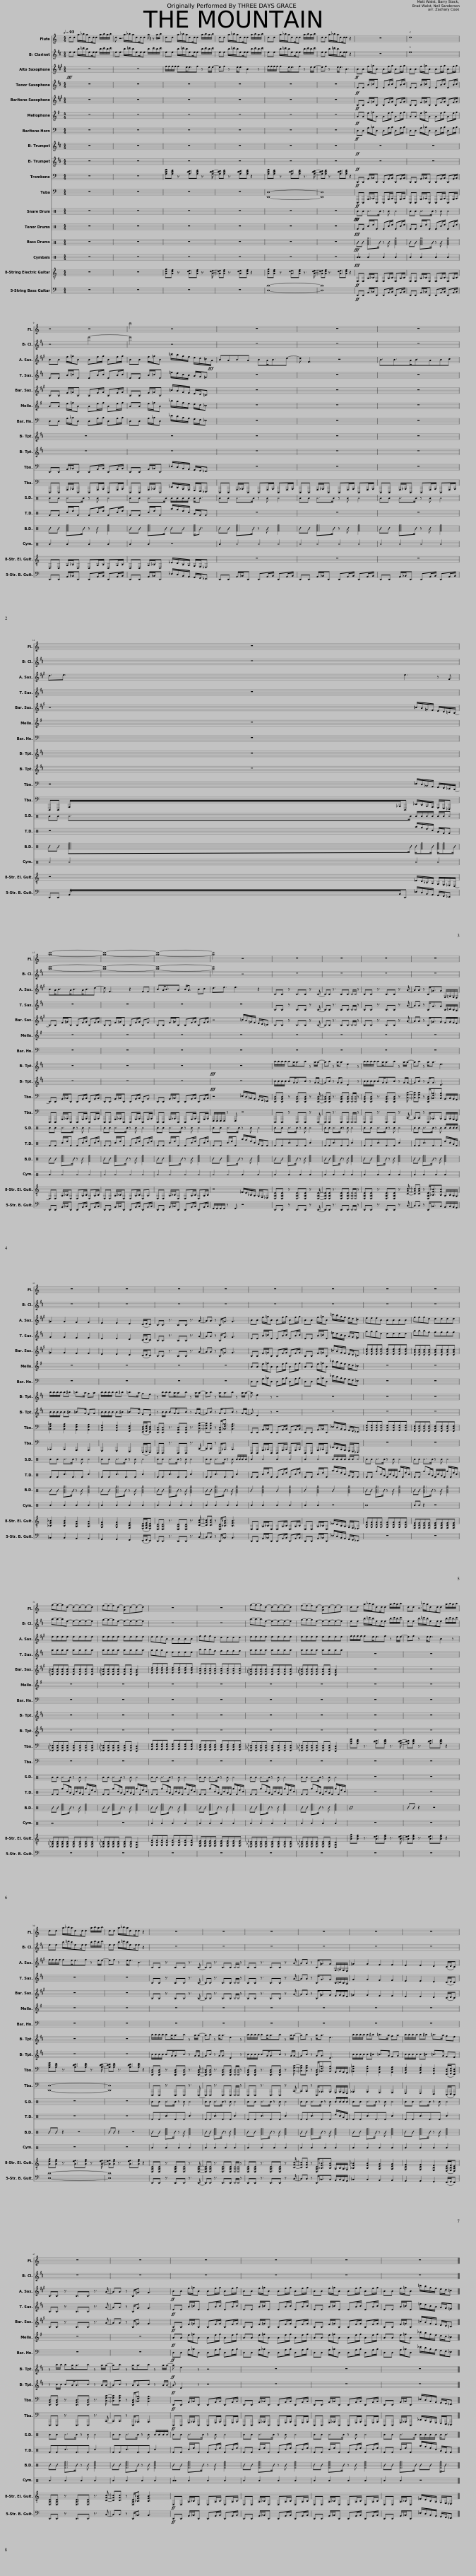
X:1
%%score 1 2 3 4 5 6 7 8 9 10 11 12 13 14 15 16 17
L:1/8
Q:1/4=93
M:4/4
I:linebreak $
K:C
V:1 treble
V:2 treble transpose=-2
V:3 treble transpose=-9
V:4 treble transpose=-14
V:5 treble transpose=-21
V:6 treble transpose=-7
V:7 bass
V:8 treble transpose=-2
V:9 treble transpose=-2
V:10 bass
V:11 bass
V:12 perc
K:none
V:13 perc
K:none
V:14 perc
K:none
V:15 perc
K:none
V:16 treble-8
V:17 bass transpose=-12
V:1
 dd a/_b/a/dd/d a/b/a/b/ | d z a/_b/a/dd/d a/ z/ a/b/ | dd a/_b/a/dd/d a/b/a/b/ | dd a/_b/a/dd/d a/b/a/b/ | dd a/_b/a/dd/d a/b/a/b/ | %5
 dd a/_b/a/dd/d z2 | z8 | d8 |$ z4 z4 | d'4 z4 | %10
 z8 | z8 | z8 |$ z8 |$ [ad']8- | %15
 [ad']8- | [ad']8- | [ad']4 z4 | z8 | z8 | %20
 z8 | z8 |$ z8 | z8 | z8 | %25
 z8 | z8 | z8 | z8 | z8 |$ %30
 g-g-gd- d-d-d-d | f-f-fd- [Gd-]d-d-d | z8 | z8 | g-g-gd- d-d-d-d | %35
 f-f-fd- [Gd-]d-d-d | dd a/_b/a/dd/d a/b/a/b/ | dd z/ _b/a/dd/d a/b/a/b/ |$ dd a/_b/a/dd/d a/b/a/b/ | dd a/_b/a/dd/d z2 | %40
 z8 | z8 | z8 | z8 | z8 | %45
 z8 |$ z8 | z8 | z8 | z8 | %50
 z8 | z8 |] %52
V:2
[K:D] ee b/=c'/b/ee/e b/c'/b/c'/ | ee b/=c'/b/ee/e b/c'/b/c'/ | ee b/=c'/b/ee/e b/c'/b/c'/ | ee b/=c'/b/ee/e b/c'/b/c'/ | ee b/=c'/b/ee/e b/c'/b/c'/ | %5
 ee b/=c'/b/ee/e z2 | z8 | e8 |$ z4 e'4- | e'4 z4 | %10
 z8 | z8 | z8 |$ z8 |$ [be']8- | %15
 [be']8- | [be']8- | [be']4 z4 | z8 | z8 | %20
 z8 | z8 |$ z8 | z8 | z8 | %25
 z8 | z8 | z8 | z8 | z8 |$ %30
 a-a-ae- e-e-e-e | g-g-ge- e-e-e-e | z8 | z8 | a-a-ae- e-e-e-e | %35
 g-g-ge- e-e-e-e | ee b/=c'/b/ee/e b/c'/b/c'/ | ee b/=c'/b/ee/e b/c'/b/c'/ |$ ee b/=c'/b/ee/e b/c'/b/c'/ | ee b/=c'/b/ee/e z2 | %40
 z8 | z8 | z8 | z8 | z8 | %45
 z8 |$ z8 | z8 | z8 | z8 | %50
 z8 | z8 |] %52
V:3
[K:A]!fff! z8 | z8 | f/f/f/f/ fe<ef z e/e/- | ef z e<e B2 z | f/f/f/f/ fe<ef z e/e/- | %5
 ef z e<e B3 |!ff! BB f/=g/B Bf/g/ Bf/g/ | BB f/=g/B Bf/g/ Bf/g/ |$ BB f/=g/B Bf/g/ Bf/g/ | BB f/=g/B =c'/b/g/f/ e/d/=c/!fff!A/ | %10
 BABA BA<Bd- | d F3 z4 | B3/2B>AB3/2ABc |$ d3/2e3/2 e3 z F |$ BA<BA<BA<Bd- | %15
 d F3 z2 FF | BA<BA B<A Bc | d3/2e3/2 e3 z2 | B,B, z3/2 B,3/2B, z3/2 B,/- | B,B, z3/2 B,3/2B, B,/B,/ z | %20
 B,B, z3/2 B,3/2B, z3/2 A/- | AA z B,<=GG F,/=G,/F,/E,/ |$ =G2 G2 F2 F2 | E2 E2 D2 (C/D/C) | B,B, z3/2 B,3/2B, z3/2 A/- | %25
 AA z B,<=G G3 | BB f/=g/B Bf/g/ Bf/g/ | BB f/=g/B =c'/b/g/f/ e/d/=c | eeeB BBBB | fffd dddd |$ %30
 eeee eeee | eeee eeee | eeeB BBBB | fffd dddd | eeee eeee | %35
 eeee eeee | f/f/f/f/ fe<ef z e/e/- | ef z e<e B2 z |$ f/f/f/f/ fe<ef z e/e/- | ef z e<e B3 | %40
 B,B, z3/2 B,3/2B, z3/2 B,/- | B,B, z3/2 B,3/2B, B,/B,/ z | B,B, z3/2 B,3/2B, z3/2 A/- | AA z B,<=GG F,/=G,/F,/E,/ | =G2 G2 F2 F2 | %45
 E2 E2 D2 (C/D/C) |$ B,B, z3/2 B,3/2B, z3/2 A/- | AA z B,<=G G3 |!ff! BB f/=g/B Bf/g/ Bf/g/ | BB f/=g/B Bf/g/ Bf/g/ | %50
 BB f/=g/B Bf/g/ Bf/g/ | BB f/=g/B =c'/b/g/f/ e/d/=c |] %52
V:4
[K:D] z8 | z8 | z8 | z8 | z8 | %5
 z8 |!ff! EE B/=c/E EB/c/ EB/c/ | EE B/=c/E EB/c/ EB/c/ |$ EE B/=c/E EB/c/ EB/c/ | EE B/=c/E =f/e/c/B/ A/G/=F | %10
 z8 | z8 | z8 |$ z8 |$ z8 | %15
 z8 | z8 | z8 | B,B, z3/2 B,3/2B, z3/2 B,/- | B,B, z3/2 B,3/2B, B,/B,/ z | %20
 B,B, z3/2 B,3/2B, z3/2 A/- | AA z B,<GG B,/=C/B,/A,/ |$ G2 G2 F2 F2 | E2 E2 D2 (C/D/C) | B,B, z3/2 B,3/2B, z3/2 A/- | %25
 AA z B,<G G3 | EE B/=c/E EB/c/ EB/c/ | EE B/=c/E =f/e/c/B/ A/G/=F | aaae eeee | bbbg gggg |$ %30
 aaaa aaaa | aaaa aaaa | aaae eeee | bbbg gggg | aaaa aaaa | %35
 aaaa aaaa | z8 | z8 |$ z8 | z8 | %40
 B,B, z3/2 B,3/2B, z3/2 B,/- | B,B, z3/2 B,3/2B, B,/B,/ z | B,B, z3/2 B,3/2B, z3/2 A/- | AA z B,<GG B,/=C/B,/A,/ | G2 G2 F2 F2 | %45
 E2 E2 D2 (C/D/C) |$ B,B, z3/2 B,3/2B, z3/2 A/- | AA z B,<G G3 |!ff! EE B/=c/E EB/c/ EB/c/ | EE B/=c/E EB/c/ EB/c/ | %50
 EE B/=c/E EB/c/ EB/c/ | EE B/=c/E =f/e/c/B/ A/G/=F |] %52
V:5
[K:A] z8 | z8 | z8 | z8 | z8 | %5
 z8 |!ff! B,B, F/=G/B, B,F/G/ B,F/G/ | B,B, F/=G/B, B,F/G/ B,F/G/ |$ B,B, F/=G/B, B,F/G/ B,F/G/ | B,B, F/=G/B, =c/B/G/F/ E/D/=C | %10
 z8 | z8 | z8 |$ z4 =c/B/=G/F/ E/D/=C/B,/- |$ B,B, F/=G/B, B,F/G/ B,F/G/ | %15
 B,B, F/=G/B, B,F/G/ B,F | B,B, F/=G/B, B,F/G/ B,F/G/ | z4 =c/B/=G/F/ E/D/=C | B,B, z3/2 B,3/2B, z3/2 B,/- | B,B, z3/2 B,3/2B, B,/B,/ z | %20
 B,B, z3/2 B,3/2B, z3/2 A/- | AA z B,<=GG F/G/F/E/ |$ =G2 G2 F2 F2 | E2 E2 D2 (C/D/C) | B,B, z3/2 B,3/2B, z3/2 A/- | %25
 AA z B,<=G G3 | B,B, F/=G/B, B,F/G/ B,F/G/ | B,B, F/=G/B, =c/B/G/F/ E/D/=C | [EBe][EBe][EBe][EBe] [EBe][EBe][EBe][EBe] | [DAd][DAd][DAd][DAd] [DAd][DAd][DAd][DAd] |$ %30
 [=C=G=c][CGc][CGc][CGc] [CGc][CGc][CGc][CGc] | [=C=G=c][CGc][CGc][CGc] [CGc][CGc] [B,FB]2 | [EBe][EBe][EBe][EBe] [EBe][EBe][EBe][EBe] | [DAd][DAd][DAd][DAd] [DAd][DAd][DAd][DAd] | [=C=G=c][CGc][CGc][CGc] [CGc][CGc][CGc][CGc] | %35
 [=C=G=c][CGc][CGc][CGc] [CGc][CGc] [B,FB]2 | z8 | z8 |$ z8 | z8 | %40
 B,B, z3/2 B,3/2B, z3/2 B,/- | B,B, z3/2 B,3/2B, B,/B,/ z | B,B, z3/2 B,3/2B, z3/2 A/- | AA z B,<=GG F/G/F/E/ | =G2 G2 F2 F2 | %45
 E2 E2 D2 (C/D/C) |$ B,B, z3/2 B,3/2B, z3/2 A/- | AA z B,<=G G3 |!ff! B,B, F/=G/B, B,F/G/ B,F/G/ | B,B, F/=G/B, B,F/G/ B,F/G/ | %50
 B,B, F/=G/B, B,F/G/ B,F/G/ | B,B, F/=G/B, =c/B/G/F/ E/D/=C |] %52
V:6
[K:G] z8 | z8 | z8 | z8 | z8 | %5
 z8 |!ff! AA e/=f/A Ae/f/ Ae/f/ | AA e/=f/A Ae/f/ Ae/f/ |$ AA e/=f/A Ae/f/ Ae/f/ | AA e/=f/A _b/a/f/e/ d/c/_B | %10
 z8 | z8 | z8 |$ z8 |$ z8 | %15
 z8 | z8 | z8 | z8 | z8 | %20
 z8 | z8 |$ z8 | z8 | z8 | %25
 z8 | AA e/=f/A Ae/f/ Ae/f/ | AA e/=f/A _b/a/f/e/ d/c/_B | z8 | z8 |$ %30
 z8 | z8 | z8 | z8 | z8 | %35
 z8 | z8 | z8 |$ z8 | z8 | %40
 z8 | z8 | z8 | z8 | z8 | %45
 z8 |$ z8 | z8 |!ff! AA e/=f/A Ae/f/ Ae/f/ | AA e/=f/A Ae/f/ Ae/f/ | %50
 AA e/=f/A Ae/f/ Ae/f/ | AA e/=f/A _b/a/f/e/ d/c/_B |] %52
V:7
 z8 | z8 | z8 | z8 | z8 | %5
 z8 |!ff! D,D, A,/_B,/D, D,A,/B,/ D,A,/B,/ | D,D, A,/_B,/D, D,A,/B,/ D,A,/B,/ |$ D,D, A,/_B,/D, D,A,/B,/ D,A,/B,/ | D,D, A,/_B,/D, _E/D/B,/A,/ G,/F,/_E, | %10
 z8 | z8 | z8 |$ z8 |$ z8 | %15
 z8 | z8 | z8 | z8 | z8 | %20
 z8 | z8 |$ z8 | z8 | z8 | %25
 z8 | D,D, A,/_B,/D, D,A,/B,/ D,A,/B,/ | D,D, A,/_B,/D, _E/D/B,/A,/ G,/F,/_E, | z8 | z8 |$ %30
 z8 | z8 | z8 | z8 | z8 | %35
 z8 | z8 | z8 |$ z8 | z8 | %40
 z8 | z8 | z8 | z8 | z8 | %45
 z8 |$ z8 | z8 |!ff! D,D, A,/_B,/D, D,A,/B,/ D,A,/B,/ | D,D, A,/_B,/D, D,A,/B,/ D,A,/B,/ | %50
 D,D, A,/_B,/D, D,A,/B,/ D,A,/B,/ | D,D, A,/_B,/D, _E/D/B,/A,/ G,/F,/_E, |] %52
V:8
[K:D] z8 | z8 | z8 | z8 | z8 | %5
 z8 |!ff! z8 | z8 |$ z8 | z8 | %10
 z8 | z8 | z8 |$ z8 |$ z8 | %15
 z8 | z8 |!fff! z8 | b/b/b/b/ ba<ab z a/a/- | ab z a<a e2 z | %20
 b/b/b/b/ ba<ab z a/a/- | ab z a<a e3 |$ b/b/b/b/ b^b =b>a ga | b/b/b/b/ b^b =b>a gf | z b/b/ ba<ab z a/a/- | %25
 ab z a<ab z a/a/- | a e2 z z4 | z8 | z8 | z8 |$ %30
 z8 | z8 | z8 | z8 | z8 | %35
 z8 | z8 | z8 |$ z8 | z8 | %40
 b/b/b/b/ ba<ab z a/a/- | ab z a<a e2 z | b/b/b/b/ ba<ab z a/a/- | ab z a<a e3 | b/b/b/b/ b^b =b>a ga | %45
 b/b/b/b/ b^b =b>a gf |$ z b/b/ ba<ab z a/a/- | ab z a<ab z a/a/- |!ff! a e2 z z4 | z8 | %50
 z8 | z8 |] %52
V:9
[K:D] z8 | z8 | z8 | z8 | z8 | %5
 z8 |!ff! z8 | z8 |$ z8 | z8 | %10
 z8 | z8 | z8 |$ z8 |$ z8 | %15
 z8 | z8 |!fff! z8 | B/B/B/B/ BA<AB z A/A/- | AB z A<A E2 z | %20
 B/B/B/B/ BA<AB z A/A/- | AB z A<A E3 |$ B/B/B/B/ B^B =B>A GA | B/B/B/B/ B^B =B>A GF | z B/B/ BA<AB z A/A/- | %25
 AB z A<AB z A/A/- | A E2 z z4 | z8 | z8 | z8 |$ %30
 z8 | z8 | z8 | z8 | z8 | %35
 z8 | z8 | z8 |$ z8 | z8 | %40
 B/B/B/B/ BA<AB z A/A/- | AB z A<A E2 z | B/B/B/B/ BA<AB z A/A/- | AB z A<A E3 | B/B/B/B/ B^B =B>A GA | %45
 B/B/B/B/ B^B =B>A GF |$ z B/B/ BA<AB z A/A/- | AB z A<AB z A/A/- |!ff! A E2 z z4 | z8 | %50
 z8 | z8 |] %52
V:10
 z8 | z8 | [A,DG][A,DF] z3/2 [A,DE]3/2[A,DF] z3/2 [A,DE]/- | [A,DE][A,DF] z3/2 [A,DE]3/2[A,DF] z2 | [A,DG][A,DF] z3/2 [A,DE]3/2[A,DF] z3/2 [A,DE]/- | %5
 [A,DE][A,DF] z3/2 [A,DE]3/2[A,DF] z2 |!ff! D,,D,, A,,/_B,,/D,, D,,A,,/B,,/ D,,A,,/B,,/ | D,,D,, A,,/_B,,/D,, D,,A,,/B,,/ D,,A,,/B,,/ |$ D,,D,, A,,/_B,,/D,, D,,A,,/B,,/ D,,A,,/B,,/ | D,,D,, A,,/_B,,/D,, _E,/D,/B,,/A,,/ G,,/F,,/_E,, | %10
 z8 | z8 | z8 |$ z4 _E,/D,/_B,,/A,,/ G,,/F,,/_E,,/D,,/- |$ D,,D,, A,,/_B,,/D,, D,,A,,/B,,/ D,,A,,/B,,/ | %15
 D,,D,, A,,/_B,,/D,, D,,A,,/B,,/ D,,A,, | D,,D,, A,,/_B,,/D,, D,,A,,/B,,/ D,,A,,/B,,/ | z4 _E,/D,/_B,,/A,,/ G,,/F,,/_E,, | [D,,A,,D,][D,,A,,D,] z3/2 [D,,A,,D,]3/2[D,,A,,D,] z3/2 [D,,A,,D,]/- | [D,,A,,D,][D,,A,,D,] z3/2 [D,,A,,D,]3/2[D,,A,,D,] [D,,A,,D,]/[D,,A,,D,]/ z | %20
 [D,,A,,D,][D,,A,,D,] z3/2 [D,,A,,D,]3/2[D,,A,,D,] z3/2 [C,G,C]/- | [C,G,C][C,G,C] z [D,,A,,D,]<[_B,,F,_B,][B,,F,B,] A,,/B,,/A,,/G,,/ |$ [_B,,F,_B,]2 [B,,F,B,]2 [A,,E,A,]2 [A,,E,A,]2 | [G,,D,G,]2 [G,,D,G,]2 [F,,C,F,]2 ([E,,B,,E,]/[F,,C,F,]/[E,,B,,E,]) | [D,,A,,D,][D,,A,,D,] z3/2 [D,,A,,D,]3/2[D,,A,,D,] z3/2 [C,G,C]/- | %25
 [C,G,C][C,G,C] z [D,,A,,D,]<[_B,,F,_B,] [B,,F,B,]3 | D,,D,, A,,/_B,,/D,, D,,A,,/B,,/ D,,A,,/B,,/ | D,,D,, A,,/_B,,/D,, _E,/D,/B,,/A,,/ G,,/F,,/_E,, | [G,,D,G,][G,,D,G,][G,,D,G,][G,,D,G,] [G,,D,G,][G,,D,G,][G,,D,G,][G,,D,G,] | [F,,C,F,][F,,C,F,][F,,C,F,][F,,C,F,] [F,,C,F,][F,,C,F,][F,,C,F,][F,,C,F,] |$ %30
 [_E,,_B,,_E,][E,,B,,E,][E,,B,,E,][E,,B,,E,] [E,,B,,E,][E,,B,,E,][E,,B,,E,][E,,B,,E,] | [_E,,_B,,_E,][E,,B,,E,][E,,B,,E,][E,,B,,E,] [E,,B,,E,][E,,B,,E,] [D,,A,,D,]2 | [G,,D,G,][G,,D,G,][G,,D,G,][G,,D,G,] [G,,D,G,][G,,D,G,][G,,D,G,][G,,D,G,] | [F,,C,F,][F,,C,F,][F,,C,F,][F,,C,F,] [F,,C,F,][F,,C,F,][F,,C,F,][F,,C,F,] | [_E,,_B,,_E,][E,,B,,E,][E,,B,,E,][E,,B,,E,] [E,,B,,E,][E,,B,,E,][E,,B,,E,][E,,B,,E,] | %35
 [_E,,_B,,_E,][E,,B,,E,][E,,B,,E,][E,,B,,E,] [E,,B,,E,][E,,B,,E,] [D,,A,,D,]2 | [A,DG][A,DF] z3/2 [A,DE]3/2[A,DF] z3/2 [A,DE]/- | [A,DE][A,DF] z3/2 [A,DE]3/2[A,DF] z2 |$ [A,DG][A,DF] z3/2 [A,DE]3/2[A,DF] z3/2 [A,DE]/- | [A,DE][A,DF] z3/2 [A,DE]3/2[A,DF] z2 | %40
 [D,,A,,D,][D,,A,,D,] z3/2 [D,,A,,D,]3/2[D,,A,,D,] z3/2 [D,,A,,D,]/- | [D,,A,,D,][D,,A,,D,] z3/2 [D,,A,,D,]3/2[D,,A,,D,] [D,,A,,D,]/[D,,A,,D,]/ z | [D,,A,,D,][D,,A,,D,] z3/2 [D,,A,,D,]3/2[D,,A,,D,] z3/2 [C,G,C]/- | [C,G,C][C,G,C] z [D,,A,,D,]<[_B,,F,_B,][B,,F,B,] A,,/B,,/A,,/G,,/ | [_B,,F,_B,]2 [B,,F,B,]2 [A,,E,A,]2 [A,,E,A,]2 | %45
 [G,,D,G,]2 [G,,D,G,]2 [F,,C,F,]2 ([E,,B,,E,]/[F,,C,F,]/[E,,B,,E,]) |$ [D,,A,,D,][D,,A,,D,] z3/2 [D,,A,,D,]3/2[D,,A,,D,] z3/2 [C,G,C]/- | [C,G,C][C,G,C] z [D,,A,,D,]<[_B,,F,_B,] [B,,F,B,]3 |!ff! D,,D,, A,,/_B,,/D,, D,,A,,/B,,/ D,,A,,/B,,/ | D,,D,, A,,/_B,,/D,, D,,A,,/B,,/ D,,A,,/B,,/ | %50
 D,,D,, A,,/_B,,/D,, D,,A,,/B,,/ D,,A,,/B,,/ | D,,D,, A,,/_B,,/D,, _E,/D,/B,,/A,,/ G,,/F,,/_E,, |] %52
V:11
 z8 | z8 | z8 | z8 | [D,,D,]8- | %5
 [D,,D,]8 |!ff! D,,,D,,, A,,,/_B,,,/D,,, D,,,A,,,/B,,,/ D,,,A,,,/B,,,/ | D,,,D,,, A,,,/_B,,,/D,,, D,,,A,,,/B,,,/ D,,,A,,,/B,,,/ |$ D,,,D,,, A,,,/_B,,,/D,,, D,,,A,,,/B,,,/ D,,,A,,,/B,,,/ | D,,,D,,, A,,,/_B,,,/D,,, _E,,/D,,/B,,,/A,,,/ G,,,/F,,,/_E,,, | %10
 D,,,D,,, A,,,/_B,,,/D,,, D,,,A,,,/B,,,/ D,,,A,,,/B,,,/ | D,,,D,,, A,,,/_B,,,/D,,, D,,,A,,,/B,,,/ D,,,A,,,/B,,,/ | D,,,D,,, A,,,/_B,,,/D,,, D,,,A,,,/B,,,/ D,,,A,,,/B,,,/ |$ D,,,D,,, A,,,/_B,,,/D,,, _E,,/D,,/B,,,/A,,,/ G,,,/F,,,/_E,,, |$ D,,,D,,, A,,,/_B,,,/D,,, D,,,A,,,/B,,,/ D,,,A,,,/B,,,/ | %15
 D,,,D,,, A,,,/_B,,,/D,,, D,,,A,,,/B,,,/ D,,,A,,,/B,,,/ | D,,,D,,, A,,,/_B,,,/D,,, D,,,A,,,/B,,,/ D,,,A,,,/B,,,/ | F,,,/F,,,/F,,,/F,,,/ z F,,, z4 | D,,,D,,, z3/2 D,,,3/2D,,, z3/2 D,,,/- | D,,,D,,, z3/2 D,,,3/2D,,, D,,,/D,,,/ z | %20
 D,,,D,,, z3/2 D,,,3/2D,,, z3/2 C,,/- | C,,C,, z D,,,<_B,,,B,,, A,,,/B,,,/A,,,/G,,,/ |$ _B,,,2 B,,,2 A,,,2 A,,,2 | G,,,2 G,,,2 F,,,2 (E,,,/F,,,/E,,,) | D,,,D,,, z3/2 D,,,3/2D,,, z3/2 C,,/- | %25
 C,,C,, z D,,,<_B,,, B,,,3 | D,,,D,,, A,,,/_B,,,/D,,, D,,,A,,,/B,,,/ D,,,A,,,/B,,,/ | D,,,D,,, A,,,/_B,,,/D,,, _E,,/D,,/B,,,/A,,,/ G,,,/F,,,/_E,,, | z8 | z8 |$ %30
 z8 | z8 | z8 | z8 | z8 | %35
 z8 | z8 | z8 |$ [D,,D,]8- | [D,,D,]8 | %40
 D,,,D,,, z3/2 D,,,3/2D,,, z3/2 D,,,/- | D,,,D,,, z3/2 D,,,3/2D,,, D,,,/D,,,/ z | D,,,D,,, z3/2 D,,,3/2D,,, z3/2 C,,/- | C,,C,, z D,,,<_B,,,B,,, A,,,/B,,,/A,,,/G,,,/ | _B,,,2 B,,,2 A,,,2 A,,,2 | %45
 G,,,2 G,,,2 F,,,2 (E,,,/F,,,/E,,,) |$ D,,,D,,, z3/2 D,,,3/2D,,, z3/2 C,,/- | C,,C,, z D,,,<_B,,, B,,,3 |!ff! D,,,D,,, A,,,/_B,,,/D,,, D,,,A,,,/B,,,/ D,,,A,,,/B,,,/ | D,,,D,,, A,,,/_B,,,/D,,, D,,,A,,,/B,,,/ D,,,A,,,/B,,,/ | %50
 D,,,D,,, A,,,/_B,,,/D,,, D,,,A,,,/B,,,/ D,,,A,,,/B,,,/ | D,,,D,,, A,,,/_B,,,/D,,, _E,,/D,,/B,,,/A,,,/ G,,,/F,,,/_E,,, |] %52
V:12
 z8 | z8 | z8 | z8 | z8 | %5
 z8 |!fff!!fff! BB ^B>B z B ^B2 | BB ^B>B z B ^B2 |$ BB ^B>B z B ^B2 | BB ^B>B B/B/B/B/ B<B | %10
 BB ^B>B z B ^B2 | BB ^B>B z B ^B2 | BB ^B>B z B ^B2 |$ BB ^B>B B/B/B/B/ B/B/^B |$ BB ^B>B z B ^B2 | %15
 BB ^B>B z B ^B2 | BB ^B>B z B ^B2 | BB ^B>B z B ^B2 | BB ^B>B z B ^B2 | BB ^B>B z B ^B2 | %20
 BB ^B>B z B ^B2 | BB ^B>B z B B/B/B/B/ |$ BB ^B>B z B ^B2 | BB ^B>B z B ^B2 | BB ^B>B z B ^B2 | %25
 BB ^B>B z B B/B/B/B/ | B2 ^B2 B2 ^B2 | B2 ^B2 B/B/B/B/ B/B/^B | BB ^B>B z B ^B2 | BB ^B>B z B ^B2 |$ %30
 BB ^B>B z B ^B2 | BB ^B>B z B ^B2 | BB ^B>B z B ^B2 | BB ^B>B z B ^B2 | BB ^B>B z B ^B2 | %35
 BB ^B>B z B ^B2 | z8 | z8 |$ z8 | z8 | %40
 BB ^B>B z B ^B2 | BB ^B>B z B ^B2 | BB ^B>B z B ^B2 | BB ^B>B z B B/B/B/B/ | BB ^B>B z B ^B2 | %45
 BB ^B>B z B ^B2 |$ BB ^B>B z B ^B2 | BB ^B>B z B B/B/B/B/ | BB ^B>B z B ^B2 | BB ^B>B z B ^B2 | %50
 BB ^B>B z B ^B2 | BB ^B>B B/B/B/B/ B<B |] %52
V:13
 z8 | z8 | z8 | z8 | z8 | %5
 z8 |!fff! FF c/e/F Fc/e/ Fc/e/ | FF c/e/F Fc/e/ Fc/e/ |$ FF c/e/F Fc/e/ Fc/e/ | FF c/e/F a/g/e/c/ A/F/F | %10
 z8 | z8 | z8 |$ z4 a/g/e/c/ A/F/F |$ FF c/e/F Fc/e/ Fc/e/ | %15
 FF c/e/F Fc/e/ Fc/e/ | FF c/e/F Fc/e/ Fc/e/ | FF c/e/F a/g/e/c/ A/F/F | FFc3/2F3/2F c2 | FFc3/2F3/2F c2 | %20
 FFc3/2F3/2F c2 | FFc3/2F3/2F e/c/A/F/ |$ FFc3/2F3/2F c2 | FFc3/2F3/2F c2 | FFc3/2F3/2F c2 | %25
 FFc3/2F3/2F c2 | FF c/e/F Fc/e/ Fc/e/ | FF c/e/F a/g/e/c/ A/F/F | FF gc/A/ F/c/A/F/ g/F/e/c/ | FF gc/A/ F/c/A/F/ g/F/e/c/ |$ %30
 FF gc/A/ F/c/A/F/ g/F/e/c/ | FF gc/A/ F/c/A/F/ g/F/e/c/ | FF gc/A/ F/c/A/F/ g/F/e/c/ | FF gc/A/ F/c/A/F/ g/F/e/c/ | FF gc/A/ F/c/A/F/ g/F/e/c/ | %35
 FF gc/A/ F/c/A/F/ g/F/e/c/ | z8 | z8 |$ z8 | z8 | %40
 FFc3/2F3/2F c2 | FFc3/2F3/2F c2 | FFc3/2F3/2F c2 | FFc3/2F3/2F e/c/A/F/ | FFc3/2F3/2F c2 | %45
 FFc3/2F3/2F c2 |$ FFc3/2F3/2F c2 | FFc3/2F3/2F c2 | FF c/e/F Fc/e/ Fc/e/ | FF c/e/F Fc/e/ Fc/e/ | %50
 FF c/e/F Fc/e/ Fc/e/ | FF c/e/F a/g/e/c/ A/F/F |] %52
V:14
 z8 | z8 | z8 | z8 | z8 | %5
 z8 |!fff! BB [^F^A^c^e^g]>B z B [^F^A^c^e^g]2 | BB [^F^A^c^e^g]>B z B [^F^A^c^e^g]2 |$ BB [^F^A^c^e^g]>B z B [^F^A^c^e^g]2 | BB [^F^A^c^e^g]>B BB [^F^A^c^e^g]<B | %10
 BB [^F^A^c^e^g]>B z B [^F^A^c^e^g]2 | BB [^F^A^c^e^g]>B z B [^F^A^c^e^g]2 | BB [^F^A^c^e^g]>B z B [^F^A^c^e^g]2 |$ BB [^F^A^c^e^g]>B B/[^F^A^c^e^g]B/ [^F^A^c^e^g]/[^F^A^c^e^g]B/ |$ BB [^F^A^c^e^g]>B z B [^F^A^c^e^g]2 | %15
 BB [^F^A^c^e^g]>B z B [^F^A^c^e^g]2 | BB [^F^A^c^e^g]>B z B [^F^A^c^e^g]2 | BB [^F^A^c^e^g]>B z B [^F^A^c^e^g]2 | BB [^F^A^c^e^g]>B z B [^F^A^c^e^g]2 | BB [^F^A^c^e^g]>B z B [^F^A^c^e^g]2 | %20
 BB [^F^A^c^e^g]>B z B [^F^A^c^e^g]2 | BB [^F^A^c^e^g]>B z B [^F^A^c^e^g]2 |$ BB [^F^A^c^e^g]>B z B [^F^A^c^e^g]2 | BB [^F^A^c^e^g]>B z B [^F^A^c^e^g]2 | BB [^F^A^c^e^g]>B z B [^F^A^c^e^g]2 | %25
 BB [^F^A^c^e^g]>B z B [^F^A^c^e^g]2 | B2 [^F^A^c^e^g]2 B2 [^F^A^c^e^g]2 | B2 [^F^A^c^e^g]2 B2 [^F^A^c^e^g]2 | BB [^F^A^c^e^g]>B z B [^F^A^c^e^g]2 | BB [^F^A^c^e^g]>B z B [^F^A^c^e^g]2 |$ %30
 BB [^F^A^c^e^g]>B z B [^F^A^c^e^g]2 | BB [^F^A^c^e^g]>B z B [^F^A^c^e^g]2 | BB [^F^A^c^e^g]>B z B [^F^A^c^e^g]2 | BB [^F^A^c^e^g]>B z B [^F^A^c^e^g]2 | BB [^F^A^c^e^g]>B z B [^F^A^c^e^g]2 | %35
 BB [^F^A^c^e^g]>B z B [^F^A^c^e^g]2 | B8 | BB z2 z4 |$ BB z2 z4 | BB z2 z4 | %40
 BB [^F^A^c^e^g]>B z B [^F^A^c^e^g]2 | BB [^F^A^c^e^g]>B z B [^F^A^c^e^g]2 | BB [^F^A^c^e^g]>B z B [^F^A^c^e^g]2 | BB [^F^A^c^e^g]>B z B [^F^A^c^e^g]2 | BB [^F^A^c^e^g]>B z B [^F^A^c^e^g]2 | %45
 BB [^F^A^c^e^g]>B z B [^F^A^c^e^g]2 |$ BB [^F^A^c^e^g]>B z B [^F^A^c^e^g]2 | BB [^F^A^c^e^g]>B z B [^F^A^c^e^g]2 | BB [^F^A^c^e^g]>B z B [^F^A^c^e^g]2 | BB [^F^A^c^e^g]>B z B [^F^A^c^e^g]2 | %50
 BB [^F^A^c^e^g]>B z B [^F^A^c^e^g]2 | BB [^F^A^c^e^g]>B BB [^F^A^c^e^g]<B |] %52
V:15
 z8 | z8 | z8 | z8 | z8 | %5
 z8 |!fff! [BB]2 B2 B2 B2 | B2 B2 B2 B2 |$ B2 B2 B2 B2 | B2 B2 z4 | %10
 B2 ^B2 ^B2 ^B2 | ^B2 ^B2 ^B2 ^B2 | ^B2 ^B2 ^B2 ^B2 |$ ^B2 ^B2 ^B2 ^B2 |$ B2 ^B2 ^B2 ^B2 | %15
 ^B2 ^B2 ^B2 ^B2 | ^B2 ^B2 ^B2 ^B2 | ^B2 ^B2 _B2 _B2 | B2 B2 B2 B2 | B2 B2 B2 B2 | %20
 B2 B2 B2 B2 | B2 B2 B2 B2 |$ B2 B2 B2 B2 | B2 B2 B2 B2 | B2 B2 B2 B2 | %25
 B2 B2 B2 B2 | B2 B2 B2 B2 | B2 B2 z4 | B8 | BB z2 z4 |$ %30
 _B8 | z8 | B2 B2 B2 B2 | B2 B2 B2 B2 | B2 B2 B2 B2 | %35
 B2 B2 B2 B2 | z8 | z8 |$ z8 | z8 | %40
 B2 B2 B2 B2 | B2 B2 B2 B2 | B2 B2 B2 B2 | B2 B2 B2 B2 | B2 B2 B2 B2 | %45
 B2 B2 B2 B2 |$ B2 B2 B2 B2 | B2 B2 B2 B2 | [BB]2 B2 B2 B2 | B2 B2 B2 B2 | %50
 B2 B2 B2 B2 | B2 B2 z4 |] %52
V:16
 z8 | z8 | [Adg][Adf] z3/2 [Ade]3/2[Adf] z3/2 [Ade]/- | [Ade][Adf] z3/2 [Ade]3/2[Adf] z2 | [Adg][Adf] z3/2 [Ade]3/2[Adf] z3/2 [Ade]/- | %5
 [Ade][Adf] z3/2 [Ade]3/2[Adf] z2 |!ff! D,D, A,/_B,/D, D,A,/B,/ D,A,/B,/ | D,D, A,/_B,/D, D,A,/B,/ D,A,/B,/ |$ D,D, A,/_B,/D, D,A,/B,/ D,A,/B,/ | D,D, A,/_B,/D, _E/D/B,/A,/ G,/F,/_E, | %10
 z8 | z8 | z8 |$ z4 _E/D/_B,/A,/ G,/F,/_E,/D,/- |$ D,D, A,/_B,/D, D,A,/B,/ D,A,/B,/ | %15
 D,D, A,/_B,/D, D,A,/B,/ D,A, | D,D, A,/_B,/D, D,A,/B,/ D,A,/B,/ | z4 _E/D/_B,/A,/ G,/F,/_E, | [D,A,D][D,A,D] z3/2 [D,A,D]3/2[D,A,D] z3/2 [D,A,D]/- | [D,A,D][D,A,D] z3/2 [D,A,D]3/2[D,A,D] [D,A,D]/[D,A,D]/ z | %20
 [D,A,D][D,A,D] z3/2 [D,A,D]3/2[D,A,D] z3/2 [CGc]/- | [CGc][CGc] z [D,A,D]<[_B,F_B][B,FB] A,/B,/A,/G,/ |$ [_B,F_B]2 [B,FB]2 [A,EA]2 [A,EA]2 | [G,DG]2 [G,DG]2 [F,CF]2 ([E,B,E]/[F,CF]/[E,B,E]) | [D,A,D][D,A,D] z3/2 [D,A,D]3/2[D,A,D] z3/2 [CGc]/- | %25
 [CGc][CGc] z [D,A,D]<[_B,F_B] [B,FB]3 | D,D, A,/_B,/D, D,A,/B,/ D,A,/B,/ | D,D, A,/_B,/D, _E/D/B,/A,/ G,/F,/_E, | [G,DG][G,DG][G,DG][G,DG] [G,DG][G,DG][G,DG][G,DG] | [F,CF][F,CF][F,CF][F,CF] [F,CF][F,CF][F,CF][F,CF] |$ %30
 [_E,_B,_E][E,B,E][E,B,E][E,B,E] [E,B,E][E,B,E][E,B,E][E,B,E] | [_E,_B,_E][E,B,E][E,B,E][E,B,E] [E,B,E][E,B,E] [D,A,D]2 | [G,DG][G,DG][G,DG][G,DG] [G,DG][G,DG][G,DG][G,DG] | [F,CF][F,CF][F,CF][F,CF] [F,CF][F,CF][F,CF][F,CF] | [_E,_B,_E][E,B,E][E,B,E][E,B,E] [E,B,E][E,B,E][E,B,E][E,B,E] | %35
 [_E,_B,_E][E,B,E][E,B,E][E,B,E] [E,B,E][E,B,E] [D,A,D]2 | [Adg][Adf] z3/2 [Ade]3/2[Adf] z3/2 [Ade]/- | [Ade][Adf] z3/2 [Ade]3/2[Adf] z2 |$ [Adg][Adf] z3/2 [Ade]3/2[Adf] z3/2 [Ade]/- | [Ade][Adf] z3/2 [Ade]3/2[Adf] z2 | %40
 [D,A,D][D,A,D] z3/2 [D,A,D]3/2[D,A,D] z3/2 [D,A,D]/- | [D,A,D][D,A,D] z3/2 [D,A,D]3/2[D,A,D] [D,A,D]/[D,A,D]/ z | [D,A,D][D,A,D] z3/2 [D,A,D]3/2[D,A,D] z3/2 [CGc]/- | [CGc][CGc] z [D,A,D]<[_B,F_B][B,FB] A,/B,/A,/G,/ | [_B,F_B]2 [B,FB]2 [A,EA]2 [A,EA]2 | %45
 [G,DG]2 [G,DG]2 [F,CF]2 ([E,B,E]/[F,CF]/[E,B,E]) |$ [D,A,D][D,A,D] z3/2 [D,A,D]3/2[D,A,D] z3/2 [CGc]/- | [CGc][CGc] z [D,A,D]<[_B,F_B] [B,FB]3 |!ff! D,D, A,/_B,/D, D,A,/B,/ D,A,/B,/ | D,D, A,/_B,/D, D,A,/B,/ D,A,/B,/ | %50
 D,D, A,/_B,/D, D,A,/B,/ D,A,/B,/ | D,D, A,/_B,/D, _E/D/B,/A,/ G,/F,/_E, |] %52
V:17
 z8 | z8 | z8 | z8 | [D,D]8- | %5
 [D,D]8 |!ff! D,,D,, A,,/_B,,/D,, D,,A,,/B,,/ D,,A,,/B,,/ | D,,D,, A,,/_B,,/D,, D,,A,,/B,,/ D,,A,,/B,,/ |$ D,,D,, A,,/_B,,/D,, D,,A,,/B,,/ D,,A,,/B,,/ | D,,D,, A,,/_B,,/D,, _E,/D,/B,,/A,,/ G,,/F,,/_E,, | %10
 D,,D,, A,,/_B,,/D,, D,,A,,/B,,/ D,,A,,/B,,/ | D,,D,, A,,/_B,,/D,, D,,A,,/B,,/ D,,A,,/B,,/ | D,,D,, A,,/_B,,/D,, D,,A,,/B,,/ D,,A,,/B,,/ |$ D,,D,, A,,/_B,,/D,, _E,/D,/B,,/A,,/ G,,/F,,/_E,, |$ D,,D,, A,,/_B,,/D,, D,,A,,/B,,/ D,,A,,/B,,/ | %15
 D,,D,, A,,/_B,,/D,, D,,A,,/B,,/ D,,A,,/B,,/ | D,,D,, A,,/_B,,/D,, D,,A,,/B,,/ D,,A,,/B,,/ | F,,/F,,/F,,/F,,/ z F,, z4 | D,,D,, z3/2 D,,3/2D,, z3/2 D,,/- | D,,D,, z3/2 D,,3/2D,, D,,/D,,/ z | %20
 D,,D,, z3/2 D,,3/2D,, z3/2 C,/- | C,C, z D,,<_B,,B,, A,,/B,,/A,,/G,,/ |$ _B,,2 B,,2 A,,2 A,,2 | G,,2 G,,2 F,,2 (E,,/F,,/E,,) | D,,D,, z3/2 D,,3/2D,, z3/2 C,/- | %25
 C,C, z D,,<_B,, B,,3 | D,,D,, A,,/_B,,/D,, D,,A,,/B,,/ D,,A,,/B,,/ | D,,D,, A,,/_B,,/D,, _E,/D,/B,,/A,,/ G,,/F,,/_E,, | z8 | z8 |$ %30
 z8 | z8 | z8 | z8 | z8 | %35
 z8 | z8 | z8 |$ [D,D]8- | [D,D]8 | %40
 D,,D,, z3/2 D,,3/2D,, z3/2 D,,/- | D,,D,, z3/2 D,,3/2D,, D,,/D,,/ z | D,,D,, z3/2 D,,3/2D,, z3/2 C,/- | C,C, z D,,<_B,,B,, A,,/B,,/A,,/G,,/ | _B,,2 B,,2 A,,2 A,,2 | %45
 G,,2 G,,2 F,,2 (E,,/F,,/E,,) |$ D,,D,, z3/2 D,,3/2D,, z3/2 C,/- | C,C, z D,,<_B,, B,,3 |!ff! D,,D,, A,,/_B,,/D,, D,,A,,/B,,/ D,,A,,/B,,/ | D,,D,, A,,/_B,,/D,, D,,A,,/B,,/ D,,A,,/B,,/ | %50
 D,,D,, A,,/_B,,/D,, D,,A,,/B,,/ D,,A,,/B,,/ | D,,D,, A,,/_B,,/D,, _E,/D,/B,,/A,,/ G,,/F,,/_E,, |] %52
